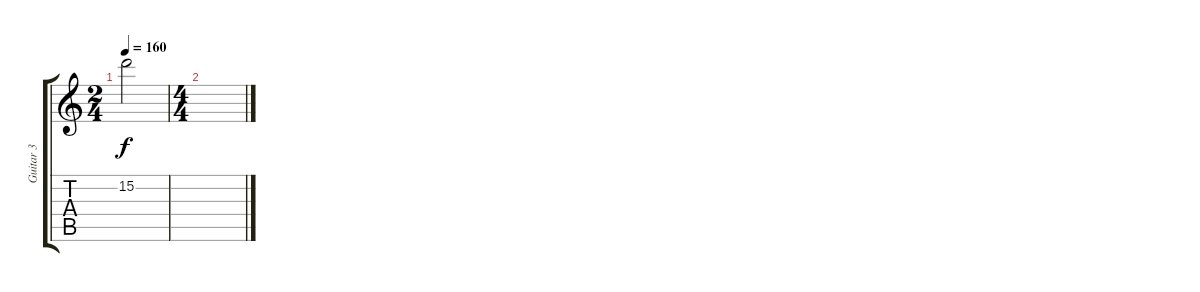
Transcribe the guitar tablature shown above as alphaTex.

\track ("Guitar 3" "Guitar 3") {instrument distortionguitar}
\staff {score tabs}
\tuning (E4 B3 G3 D3 A2 E2) {hide}
\ts (2 4)
\tempo 160
\clef g2
\ks c
15.2{t}.2{dy f} |
\ts (4 4)
